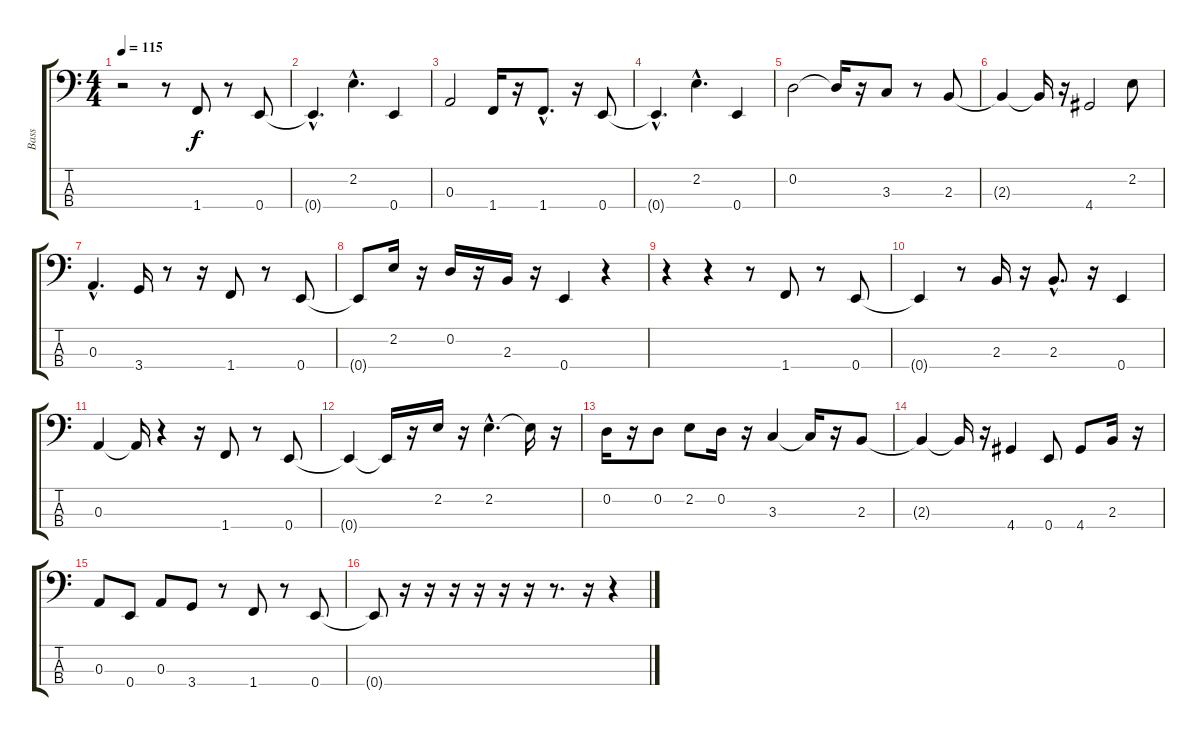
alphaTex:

\track ("Bass" "Bass") {instrument electricbasspick}
\staff {score tabs}
\tuning (G2 D2 A1 E1) {hide}
\ts (4 4)
\tempo 115
\clef f4
\ks c
r.2{dy f} r.8 1.4.8 r.8 0.4.8 |
0.4{hac t}.4{d} 2.2{hac}.4{d} 0.4.4 |
0.3.2 1.4.16 r.16 1.4{hac}.8{d} r.16 0.4.8 |
0.4{hac t}.4{d} 2.2{hac}.4{d} 0.4.4 |
0.2.2 0.2{t}.16 r.16 3.3.8 r.8 2.3.8 |
2.3{t}.4 2.3{t}.16 r.16 4.4.2 2.2.8 |
0.3{hac}.4{d} 3.4.16 r.8 r.16 1.4.8 r.8 0.4.8 |
0.4{t}.8 2.2.16 r.16 0.2.16 r.16 2.3.16 r.16 0.4.4 r.4 |
r.4 r.4 r.8 1.4.8 r.8 0.4.8 |
0.4{t}.4 r.8 2.3.16 r.16 2.3{hac}.8{d} r.16 0.4.4 |
0.3.4 0.3{t}.16 r.4 r.16 1.4.8 r.8 0.4.8 |
0.4{t}.4 0.4{t}.16 r.16 2.2.16 r.16 2.2{hac}.4{d} 2.2{t}.16 r.16 |
0.2.16 r.16 0.2.8 2.2.8 0.2.16 r.16 3.3.4 3.3{t}.16 r.16 2.3.8 |
2.3{t}.4 2.3{t}.16 r.16 4.4.4 0.4.8 4.4.8 2.3.16 r.16 |
0.3.8 0.4.8 0.3.8 3.4.8 r.8 1.4.8 r.8 0.4.8 |
0.4{t}.8 r.16 r.16 r.16 r.16 r.16 r.16 r.8{d} r.16 r.4
